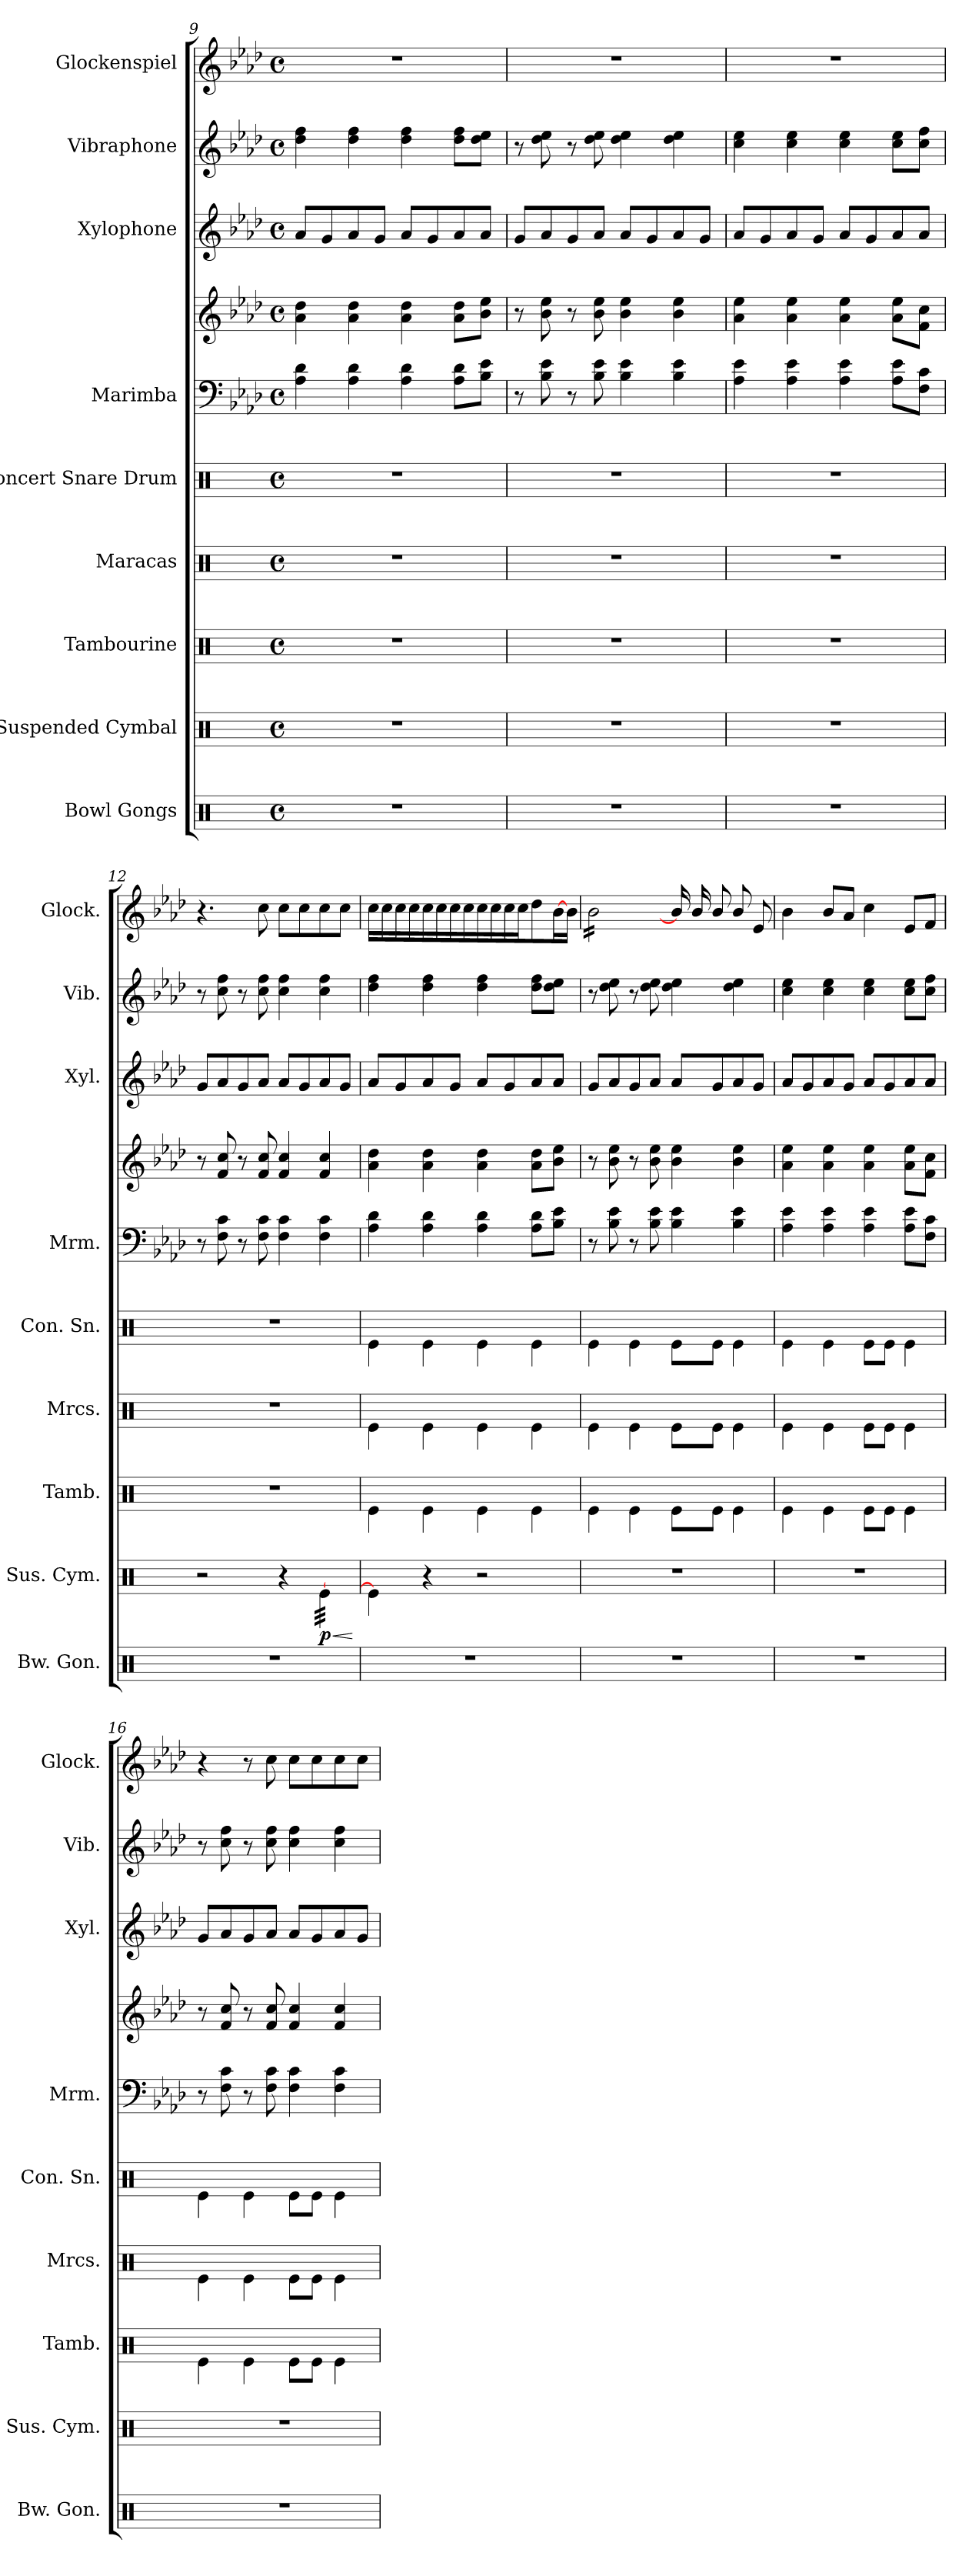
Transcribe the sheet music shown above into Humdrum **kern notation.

**kern	**kern	**dynam	**kern	**kern	**kern	**kern	**kern	**kern	**kern	**kern
*part9	*part8	*part8	*part7	*part6	*part5	*part4	*part4	*part3	*part2	*part1
*staff10	*staff9	*staff9	*staff8	*staff7	*staff6	*staff5	*staff4	*staff3	*staff2	*staff1
*I"Bowl Gongs	*I"Suspended Cymbal	*	*I"Tambourine	*I"Maracas	*I"Concert Snare Drum	*I"Marimba	*	*I"Xylophone	*I"Vibraphone	*I"Glockenspiel
*I'Bw. Gon.	*I'Sus. Cym.	*	*I'Tamb.	*I'Mrcs.	*I'Con. Sn.	*I'Mrm.	*	*I'Xyl.	*I'Vib.	*I'Glock.
*clefX	*clefX	*	*clefX	*clefX	*clefX	*clefF4	*clefG2	*clefG2	*clefG2	*clefG2
*	*	*	*	*	*	*	*	*ITrd-7c-12	*	*ITrd-14c-24
*k[]	*k[]	*	*k[]	*k[]	*k[]	*k[b-e-a-d-]	*k[b-e-a-d-]	*k[b-e-a-d-]	*k[b-e-a-d-]	*k[b-e-a-d-]
*M4/4	*M4/4	*	*M4/4	*M4/4	*M4/4	*M4/4	*M4/4	*M4/4	*M4/4	*M4/4
*met(c)	*met(c)	*	*met(c)	*met(c)	*met(c)	*met(c)	*met(c)	*met(c)	*met(c)	*met(c)
=9	=9	=9	=9	=9	=9	=9	=9	=9	=9	=9
1r	1r	.	1r	1r	1r	4A-\ 4d-\	4a-\ 4dd-\	8aa-/L	4dd-\ 4ff\	1r
.	.	.	.	.	.	.	.	8gg/	.	.
.	.	.	.	.	.	4A-\ 4d-\	4a-\ 4dd-\	8aa-/	4dd-\ 4ff\	.
.	.	.	.	.	.	.	.	8gg/J	.	.
.	.	.	.	.	.	4A-\ 4d-\	4a-\ 4dd-\	8aa-/L	4dd-\ 4ff\	.
.	.	.	.	.	.	.	.	8gg/	.	.
.	.	.	.	.	.	8A-\ 8d-\L	8a-\ 8dd-\L	8aa-/	8dd-\ 8ff\L	.
.	.	.	.	.	.	8B-\ 8e-\J	8b-\ 8ee-\J	8aa-/J	8dd-\ 8ee-\J	.
!!LO:PB:g=z
=10	=10	=10	=10	=10	=10	=10	=10	=10	=10	=10
1r	1r	.	1r	1r	1r	8r	8r	8gg/L	8r	1r
.	.	.	.	.	.	8B-\ 8e-\	8b-\ 8ee-\	8aa-/	8dd-\ 8ee-\	.
.	.	.	.	.	.	8r	8r	8gg/	8r	.
.	.	.	.	.	.	8B-\ 8e-\	8b-\ 8ee-\	8aa-/J	8dd-\ 8ee-\	.
.	.	.	.	.	.	4B-\ 4e-\	4b-\ 4ee-\	8aa-/L	4dd-\ 4ee-\	.
.	.	.	.	.	.	.	.	8gg/	.	.
.	.	.	.	.	.	4B-\ 4e-\	4b-\ 4ee-\	8aa-/	4dd-\ 4ee-\	.
.	.	.	.	.	.	.	.	8gg/J	.	.
=11	=11	=11	=11	=11	=11	=11	=11	=11	=11	=11
1r	1r	.	1r	1r	1r	4A-\ 4e-\	4a-\ 4ee-\	8aa-/L	4cc\ 4ee-\	1r
.	.	.	.	.	.	.	.	8gg/	.	.
.	.	.	.	.	.	4A-\ 4e-\	4a-\ 4ee-\	8aa-/	4cc\ 4ee-\	.
.	.	.	.	.	.	.	.	8gg/J	.	.
.	.	.	.	.	.	4A-\ 4e-\	4a-\ 4ee-\	8aa-/L	4cc\ 4ee-\	.
.	.	.	.	.	.	.	.	8gg/	.	.
.	.	.	.	.	.	8A-\ 8e-\L	8a-\ 8ee-\L	8aa-/	8cc\ 8ee-\L	.
.	.	.	.	.	.	8F\ 8c\J	8f\ 8cc\J	8aa-/J	8cc\ 8ff\J	.
=12	=12	=12	=12	=12	=12	=12	=12	=12	=12	=12
1r	2r	.	1r	1r	1r	8r	8r	8gg/L	8r	4.r
.	.	.	.	.	.	8F\ 8c\	8f/ 8cc/	8aa-/	8cc\ 8ff\	.
.	.	.	.	.	.	8r	8r	8gg/	8r	.
.	.	.	.	.	.	8F\ 8c\	8f/ 8cc/	8aa-/J	8cc\ 8ff\	8cccc\
.	4r	.	.	.	.	4F\ 4c\	4f/ 4cc/	8aa-/L	4cc\ 4ff\	8cccc\L
.	.	.	.	.	.	.	.	8gg/	.	8cccc\
!	!	!LO:HP:b	!	!	!	!	!	!	!	!
!	!	!LO:DY:n=1:b	!	!	!	!	!	!	!	!
*	*tremolo	*	*	*	*	*	*	*	*	*
.	[32Re\LLL	< p	.	.	.	4F\ 4c\	4f/ 4cc/	8aa-/	4cc\ 4ff\	8cccc\
.	32Re\	.	.	.	.	.	.	.	.	.
.	32Re\	.	.	.	.	.	.	.	.	.
.	32Re\	.	.	.	.	.	.	.	.	.
.	32Re\	.	.	.	.	.	.	8gg/J	.	8cccc\J
.	32Re\	.	.	.	.	.	.	.	.	.
.	32Re\	.	.	.	.	.	.	.	.	.
.	32Re\JJJ	.	.	.	.	.	.	.	.	.
*	*Xtremolo	*	*	*	*	*	*	*	*	*
.	.	[	.	.	.	.	.	.	.	.
=13	=13	=13	=13	=13	=13	=13	=13	=13	=13	=13
*	*	*	*	*	*	*	*	*	*	*tremolo
1r	4Re\]	.	4Re\	4Re\	4Re\	4A-\ 4d-\	4a-\ 4dd-\	8aa-/L	4dd-\ 4ff\	16cccc\LL
.	.	.	.	.	.	.	.	.	.	16cccc\
.	.	.	.	.	.	.	.	8gg/	.	16cccc\
.	.	.	.	.	.	.	.	.	.	16cccc\
.	4r	.	4Re\	4Re\	4Re\	4A-\ 4d-\	4a-\ 4dd-\	8aa-/	4dd-\ 4ff\	16cccc\
.	.	.	.	.	.	.	.	.	.	16cccc\
.	.	.	.	.	.	.	.	8gg/J	.	16cccc\
.	.	.	.	.	.	.	.	.	.	16cccc\
.	2r	.	4Re\	4Re\	4Re\	4A-\ 4d-\	4a-\ 4dd-\	8aa-/L	4dd-\ 4ff\	16cccc\
.	.	.	.	.	.	.	.	.	.	16cccc\
.	.	.	.	.	.	.	.	8gg/	.	16cccc\
.	.	.	.	.	.	.	.	.	.	16cccc\JJ
*	*	*	*	*	*	*	*	*	*	*Xtremolo
.	.	.	4Re\	4Re\	4Re\	8A-\ 8d-\L	8a-\ 8dd-\L	8aa-/	8dd-\ 8ff\L	8dddd-\L
*	*	*	*	*	*	*	*	*	*	*tremolo
.	.	.	.	.	.	8B-\ 8e-\J	8b-\ 8ee-\J	8aa-/J	8dd-\ 8ee-\J	[16bbb-\
.	.	.	.	.	.	.	.	.	.	16bbb-\JJ
=14	=14	=14	=14	=14	=14	=14	=14	=14	=14	=14
1r	1r	.	4Re\	4Re\	4Re\	8r	8r	8gg/L	8r	16bbb-\LL
.	.	.	.	.	.	.	.	.	.	16bbb-\
.	.	.	.	.	.	8B-\ 8e-\	8b-\ 8ee-\	8aa-/	8dd-\ 8ee-\	16bbb-\
.	.	.	.	.	.	.	.	.	.	16bbb-\
.	.	.	4Re\	4Re\	4Re\	8r	8r	8gg/	8r	16bbb-\
.	.	.	.	.	.	.	.	.	.	16bbb-\
.	.	.	.	.	.	8B-\ 8e-\	8b-\ 8ee-\	8aa-/J	8dd-\ 8ee-\	16bbb-\
.	.	.	.	.	.	.	.	.	.	16bbb-\JJ
.	.	.	8Re\L	8Re\L	8Re\L	4B-\ 4e-\	4b-\ 4ee-\	8aa-/L	4dd-\ 4ee-\	16bbb-/]LL
.	.	.	.	.	.	.	.	.	.	16bbb-/
*	*	*	*	*	*	*	*	*	*	*Xtremolo
.	.	.	8Re\J	8Re\J	8Re\J	.	.	8gg/	.	8bbb-/
.	.	.	4Re\	4Re\	4Re\	4B-\ 4e-\	4b-\ 4ee-\	8aa-/	4dd-\ 4ee-\	8bbb-/
.	.	.	.	.	.	.	.	8gg/J	.	8eee-/J
=15	=15	=15	=15	=15	=15	=15	=15	=15	=15	=15
1r	1r	.	4Re\	4Re\	4Re\	4A-\ 4e-\	4a-\ 4ee-\	8aa-/L	4cc\ 4ee-\	4bbb-\
.	.	.	.	.	.	.	.	8gg/	.	.
.	.	.	4Re\	4Re\	4Re\	4A-\ 4e-\	4a-\ 4ee-\	8aa-/	4cc\ 4ee-\	8bbb-/L
.	.	.	.	.	.	.	.	8gg/J	.	8aaa-/J
.	.	.	8Re\L	8Re\L	8Re\L	4A-\ 4e-\	4a-\ 4ee-\	8aa-/L	4cc\ 4ee-\	4cccc\
.	.	.	8Re\J	8Re\J	8Re\J	.	.	8gg/	.	.
.	.	.	4Re\	4Re\	4Re\	8A-\ 8e-\L	8a-\ 8ee-\L	8aa-/	8cc\ 8ee-\L	8eee-/L
.	.	.	.	.	.	8F\ 8c\J	8f\ 8cc\J	8aa-/J	8cc\ 8ff\J	8fff/J
!!LO:LB:g=z
=16	=16	=16	=16	=16	=16	=16	=16	=16	=16	=16
1r	1r	.	4Re\	4Re\	4Re\	8r	8r	8gg/L	8r	4r
.	.	.	.	.	.	8F\ 8c\	8f/ 8cc/	8aa-/	8cc\ 8ff\	.
.	.	.	4Re\	4Re\	4Re\	8r	8r	8gg/	8r	8r
.	.	.	.	.	.	8F\ 8c\	8f/ 8cc/	8aa-/J	8cc\ 8ff\	8cccc\
.	.	.	8Re\L	8Re\L	8Re\L	4F\ 4c\	4f/ 4cc/	8aa-/L	4cc\ 4ff\	8cccc\L
.	.	.	8Re\J	8Re\J	8Re\J	.	.	8gg/	.	8cccc\
.	.	.	4Re\	4Re\	4Re\	4F\ 4c\	4f/ 4cc/	8aa-/	4cc\ 4ff\	8cccc\
.	.	.	.	.	.	.	.	8gg/J	.	8cccc\J
=	=	=	=	=	=	=	=	=	=	=
*-	*-	*-	*-	*-	*-	*-	*-	*-	*-	*-
